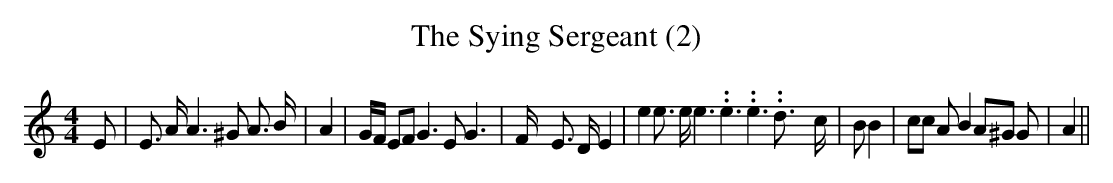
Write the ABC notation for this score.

X:1
T:The Sying Sergeant (2)
M:4/4
L:1/8
K:C
 E| E3/2 A/2 A3 ^G A3/2 B/2| A2| G/2F/2 EF G3 E G3| F/2- E3/2 D/2 E2|\
 e2 e3/2 e/2 e3.99999962500005/5.99999925000009 e3.99999962500005/5.99999925000009 e3.99999962500005/5.99999925000009 d3/2- c/2|\
 B B2| cc A B2 A^G G| A2||
